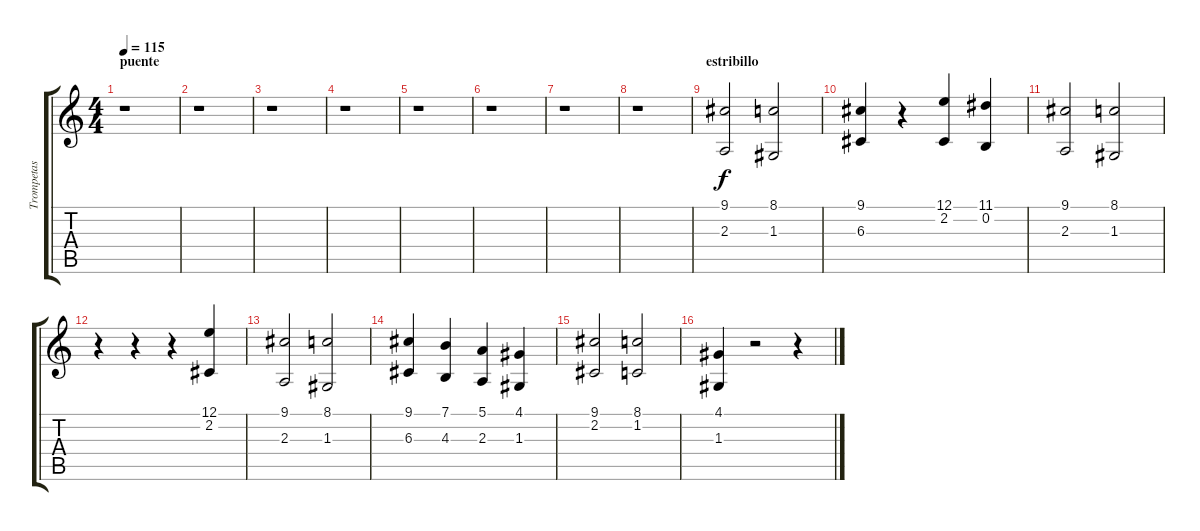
\track ("Trompetas" "Trompetas") {instrument brasssection}
\staff {score tabs}
\tuning (E4 B3 G3 D3 A2 E2) {hide}
\ts (4 4)
\section ("" "puente")
\tempo 115
\clef g2
\ks c
r.1{dy f} |
r.1 |
r.1 |
r.1 |
r.1 |
r.1 |
r.1 |
r.1 |
\section ("" "estribillo")
(9.1 2.3).2 (8.1 1.3).2 |
(9.1 6.3).4 r.4 (12.1 2.2).4 (11.1 0.2).4 |
(9.1 2.3).2 (8.1 1.3).2 |
r.4 r.4 r.4 (12.1 2.2).4 |
(9.1 2.3).2 (8.1 1.3).2 |
(9.1 6.3).4 (7.1 4.3).4 (5.1 2.3).4 (4.1 1.3).4 |
(9.1 2.2).2 (8.1 1.2).2 |
(4.1 1.3).4 r.2 r.4
